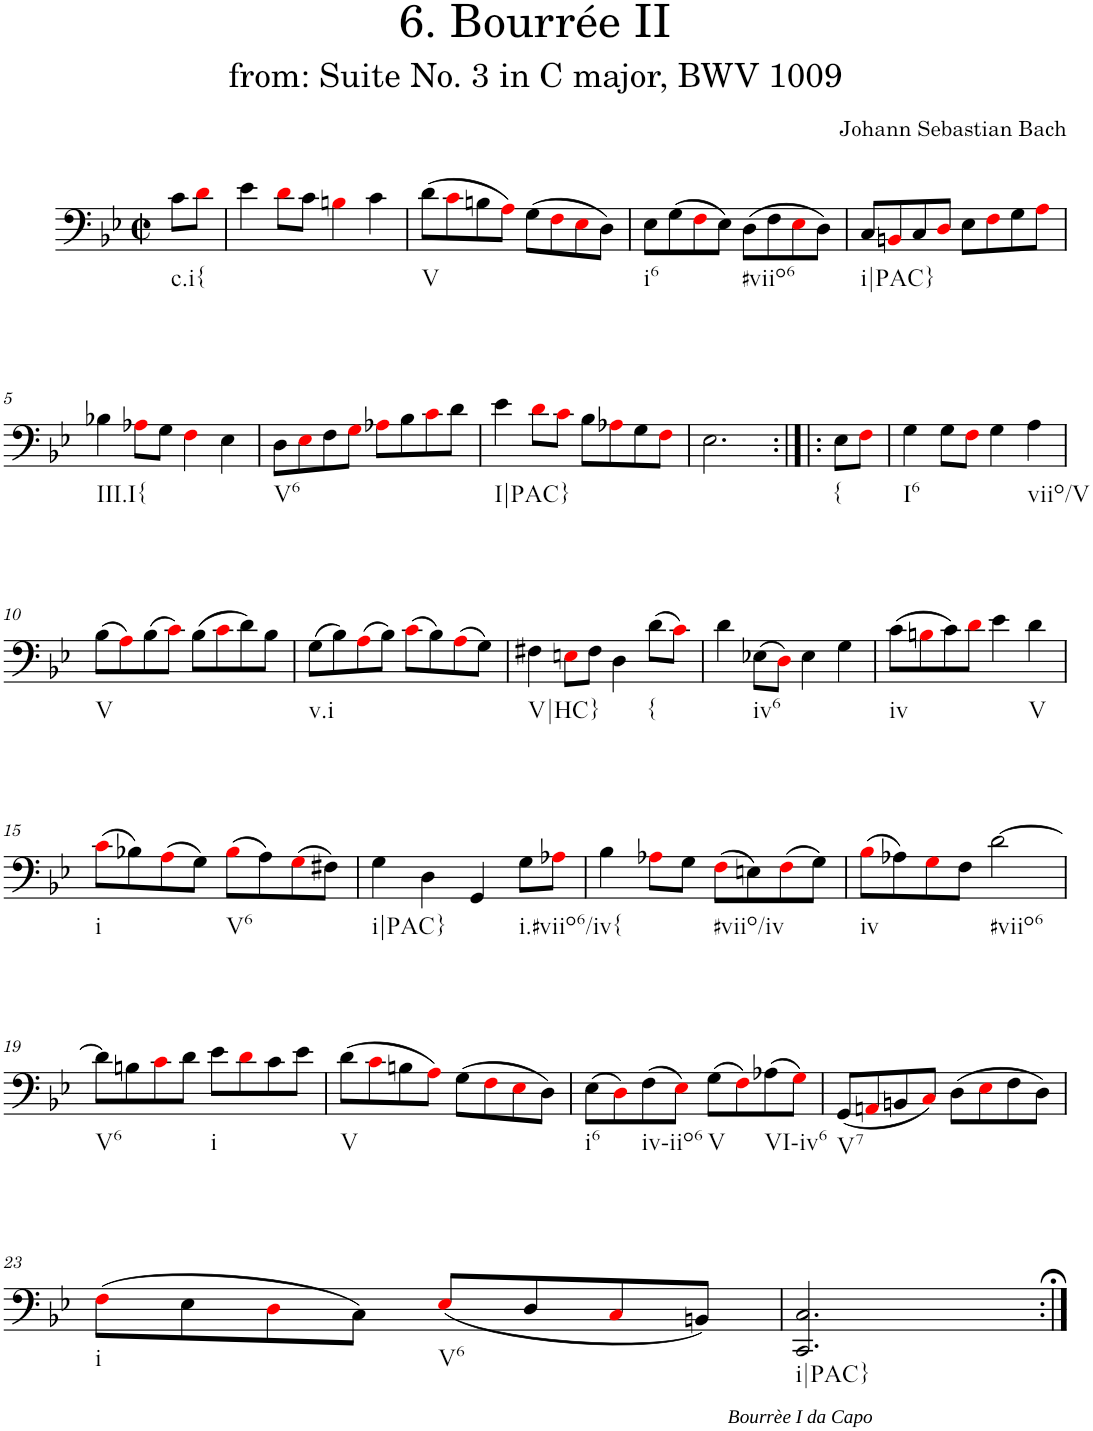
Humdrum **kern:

**kern
*part1
*staff1
*I"Piano
*I'Pno.
*clefF4
*k[b-e-]
*M2/2
*met(c|)
=
!LO:TX:b:t=c.i{
8c\L
8di\J
=1
4e-\
8di\L
8c\J
4Bni\
4c\
=2
!LO:TX:b:t=V
(8d\L
8ci\
8Bn\
8Ai\J)
(8G\L
8Fi\
8E-i\
8D\J)
=3
!LO:TX:b:t=i6
8E-\L
(8G\
8Fi\
8E-\J)
!LO:TX:b:t=#viio6
(8D\L
8F\
8E-i\
8D\J)
=4
!LO:TX:b:t=i|PAC}
8C/L
8BBni/
8C/
8Di/J
8E-\L
8Fi\
8G\
8Ai\J
!!LO:LB:g=z
=5
!LO:TX:b:t=III.I{
4B-X\
8A-Xi\L
8G\J
4Fi\
4E-\
=6
!LO:TX:b:t=V6
8D\L
8E-i\
8F\
8Gi\J
8A-Xi\L
8B-\
8ci\
8d\J
=7
!LO:TX:b:t=I|PAC}
4e-\
8di\L
8ci\J
8B-\L
8A-Xi\
8G\
8Fi\J
=8
2.E-\
!LO:TX:b:t={
8E-\L
8Fi\J
=9
!LO:TX:b:t=I6
4G\
8G\L
8Fi\J
4G\
!LO:TX:b:t=viio/V
4A\
!!LO:LB:g=z
=10
!LO:TX:b:t=V
(8B-\L
8Ai\)
(8B-\
8ci\J)
(8B-\L
8ci\
8d\)
8B-\J
=11
!LO:TX:b:t=v.i
(8G\L
8B-\)
(8Ai\
8B-\J)
(8ci\L
8B-\)
(8Ai\
8G\J)
=12
!LO:TX:b:t=V|HC}
4F#X\
8Eni\L
8F#\J
4D\
!LO:TX:b:t={
(8d\L
8ci\J)
=13
4d\
!LO:TX:b:t=iv6
(8E-X\L
8Di\J)
4E-\
4G\
=14
!LO:TX:b:t=iv
(8c\L
8Bni\
8c\)
8di\J
4e-\
!LO:TX:b:t=V
4d\
!!LO:LB:g=z
=15
!LO:TX:b:t=i
(8ci\L
8B-X\)
(8Ai\
8G\J)
!LO:TX:b:t=V6
(8B-i\L
8A\)
(8Gi\
8F#X\J)
=16
!LO:TX:b:t=i|PAC}
4G\
4D\
4GG/
!LO:TX:b:t=i.#viio6/iv{
8G\L
8A-Xi\J
=17
4B-\
8A-Xi\L
8G\J
!LO:TX:b:t=#viio/iv
(8Fi\L
8En\)
(8Fi\
8G\J)
=18
!LO:TX:b:t=iv
(8B-i\L
8A-X\)
8Gi\
8F\J
!LO:TX:b:t=#viio6
[2d\
!!LO:LB:g=z
=19
!LO:TX:b:t=V6
8d\L]
8Bn\
8ci\
8d\J
!LO:TX:b:t=i
8e-\L
8di\
8c\
8e-\J
=20
!LO:TX:b:t=V
(8d\L
8ci\
8Bn\
8Ai\J)
(8G\L
8Fi\
8E-i\
8D\J)
=21
!LO:TX:b:t=i6
(8E-\L
8Di\)
!LO:TX:b:t=iv-iio6
(8F\
8E-i\J)
!LO:TX:b:t=V
(8G\L
8Fi\)
!LO:TX:b:t=VI-iv6
(8A-X\
8Gi\J)
=22
!LO:TX:b:t=V7
(8GG/L
8AAni/
8BBn/
8Ci/J)
(8D\L
8E-i\
8F\
8D\J)
!!LO:LB:g=z
=23
!LO:TX:b:t=i
(8Fi\L
8E-\
8Di\
8C\J)
!LO:TX:b:t=V6
(8E-i/L
8D/
8Ci/
8BBn/J)
=24
!LO:TX:b:i:t=Bourrèe I da Capo
!LO:TX:b:t=i|PAC}
2.CC/ 2.C/
=:|!
*-
